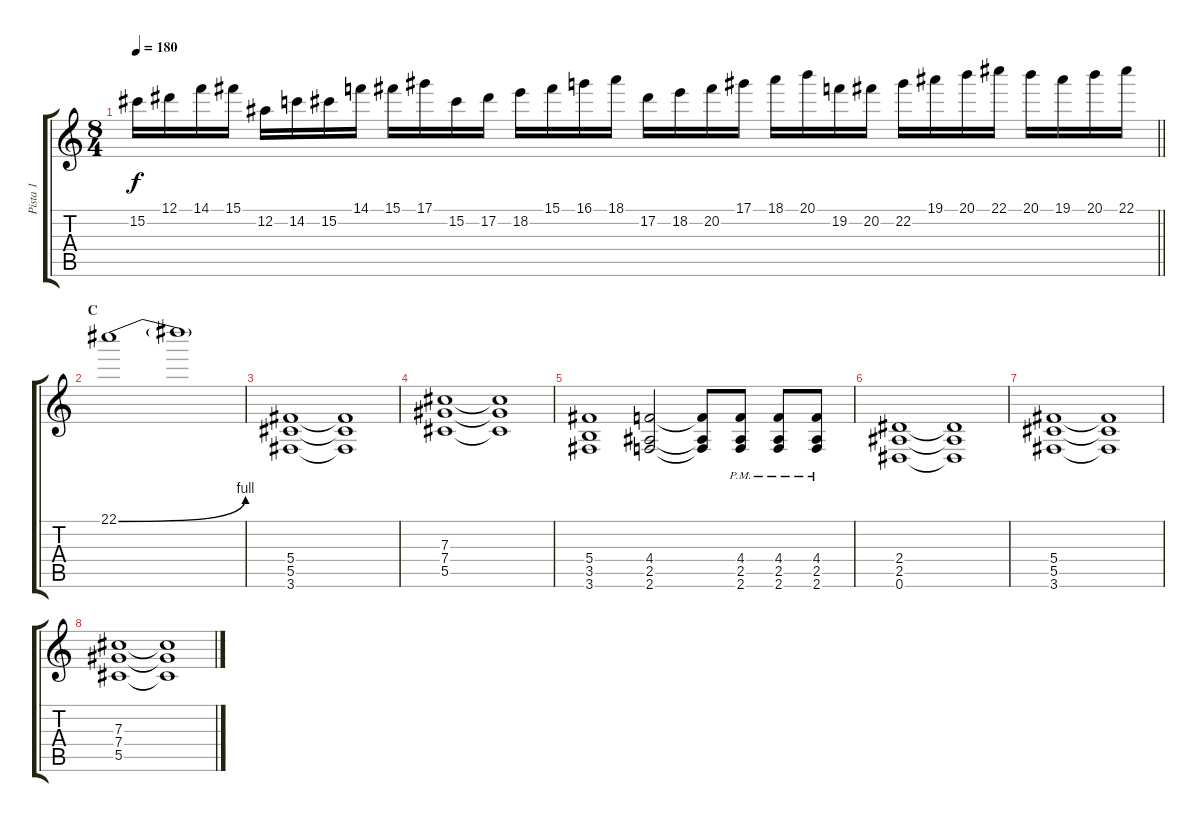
\track ("Pista 1" "Pista 1") {instrument distortionguitar}
\staff {score tabs}
\tuning (Eb4 Bb3 Gb3 Db3 Ab2 Eb2) {hide}
\ts (8 4)
\tempo 180
\clef g2
\barLineRight lightlight
\ks c
15.2.16{dy f} 12.1.16 14.1.16 15.1.16 12.2.16 14.2.16 15.2.16 14.1.16 15.1.16 17.1.16 15.2.16 17.2.16 18.2.16 15.1.16 16.1.16 18.1.16 17.2.16 18.2.16 20.2.16 17.1.16 18.1.16 20.1.16 19.2.16 20.2.16 22.2.16 19.1.16 20.1.16 22.1.16 20.1.16 19.1.16 20.1.16 22.1.16 |
\section ("" "C")
22.1{be (bend 0 0 60 4)}.1 22.1{t}.1 |
(5.4 5.5 3.6).1{volume 9 balance 5} (5.4{t} 5.5{t} 3.6{t}).1 |
(7.3 7.4 5.5).1 (7.3{t} 7.4{t} 5.5{t}).1 |
(5.4 3.5 3.6).1 (4.4 2.5 2.6).2 (4.4{t} 2.5{t} 2.6{t}).8 (4.4{pm} 2.5{pm} 2.6{pm}).8 (4.4{pm} 2.5{pm} 2.6{pm}).8 (4.4{pm} 2.5{pm} 2.6{pm}).8 |
(2.4 2.5 0.6).1 (2.4{t} 2.5{t} 0.6{t}).1 |
(5.4 5.5 3.6).1 (5.4{t} 5.5{t} 3.6{t}).1 |
(7.3 7.4 5.5).1 (7.3{t} 7.4{t} 5.5{t}).1
